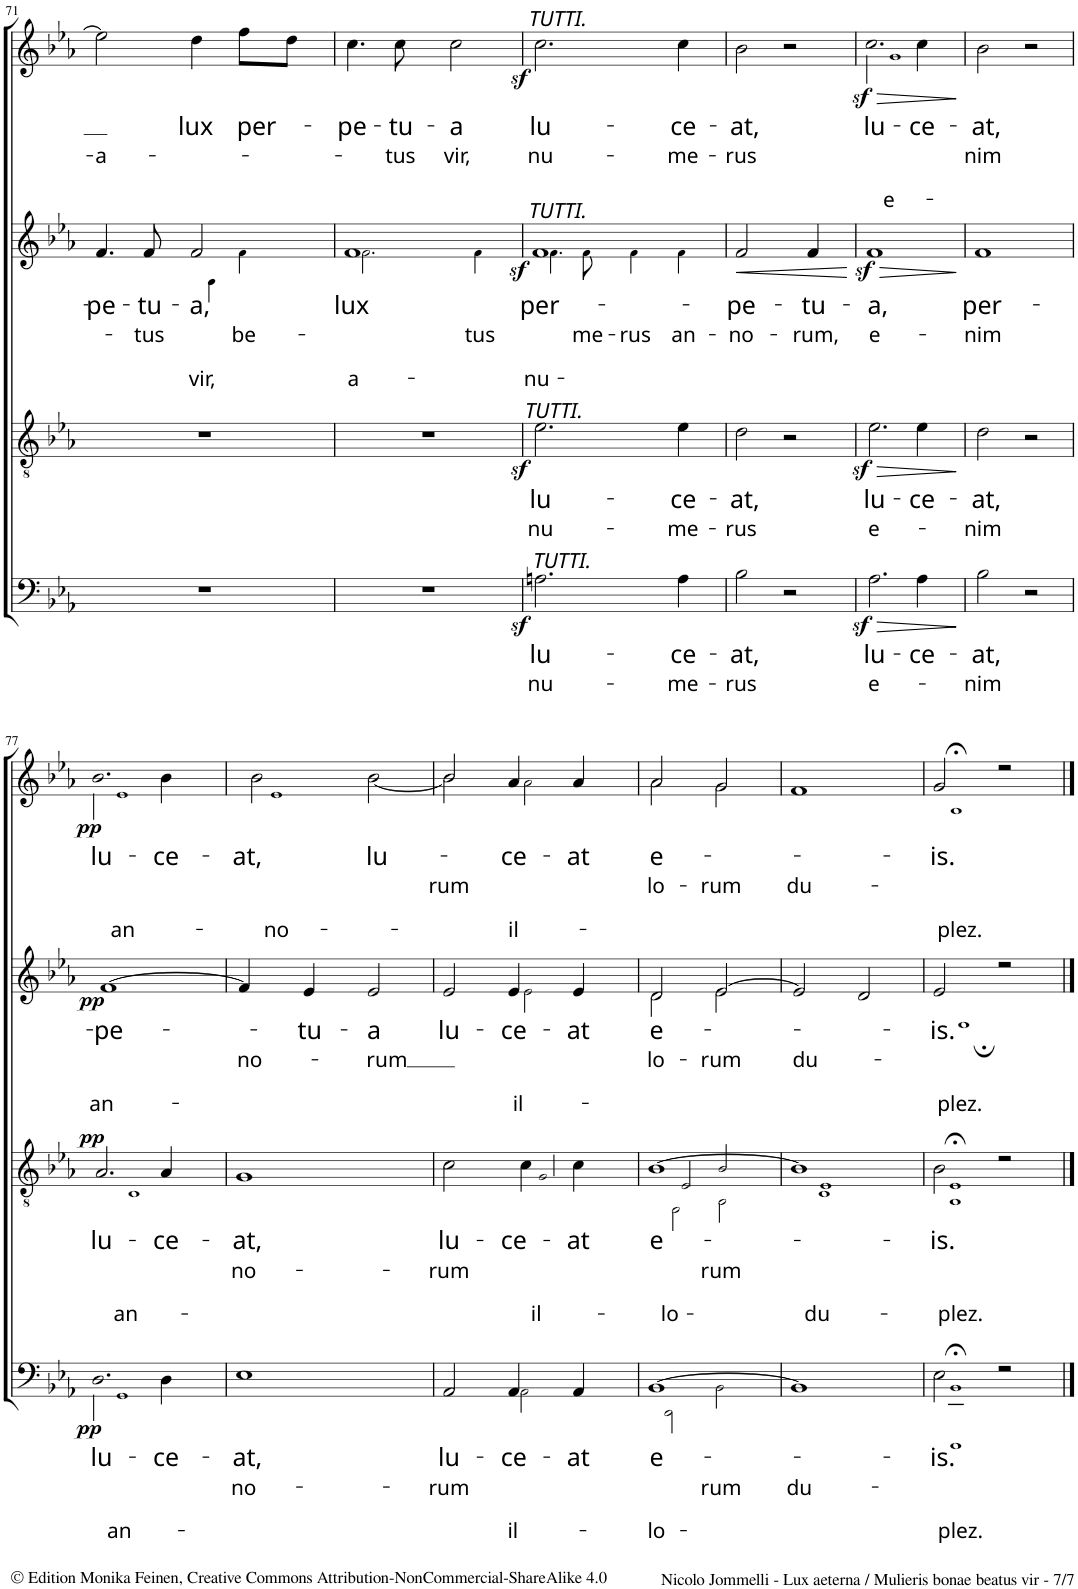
**kern	**text	**text	**dynam	**kern	**text	**text	**dynam	**kern	**text	**text	**dynam	**kern	**text	**text	**dynam
*part4	*part4	*part4	*part4	*part3	*part3	*part3	*part3	*part2	*part2	*part2	*part2	*part1	*part1	*part1	*part1
*staff4	*staff4	*staff4	*staff4	*staff3	*staff3	*staff3	*staff3	*staff2	*staff2	*staff2	*staff2	*staff1	*staff1	*staff1	*staff1
*I"BASSO.	*	*	*	*I"TENORE.	*	*	*	*I"ALTO.	*	*	*	*I"CANTO.	*	*	*
!!LO:PB:g=z
*clefF4	*	*	*	*clefGv2	*	*	*	*clefG2	*	*	*	*clefG2	*	*	*
*k[b-e-a-]	*	*	*	*k[b-e-a-]	*	*	*	*k[b-e-a-]	*	*	*	*k[b-e-a-]	*	*	*
*M4/4	*	*	*	*M4/4	*	*	*	*M4/4	*	*	*	*M4/4	*	*	*
*met(c)	*	*	*	*met(c)	*	*	*	*met(c)	*	*	*	*met(c)	*	*	*
=71	=71	=71	=71	=71	=71	=71	=71	=71	=71	=71	=71	=71	=71	=71	=71
!	!	!	!	!	!	!	!	!	!LO:LY:b	!	!	!	!	!LO:LY:b	!
*	*	*	*	*	*	*	*	*^	*	*	*	*	*	*	*
1r	.	.	.	1r	.	.	.	4.f/	4.ryy	-pe-	.	.	2ee-\]	.	-a-	.
!	!	!	!	!	!	!	!	!	!	!LO:LY:b	!	!	!	!	!	!
!	!	!	!	!	!	!	!	!	!	!	!LO:LY:b	!	!	!	!	!
.	.	.	.	.	.	.	.	8f/	8f	.	-tus	.	.	.	.	.
!	!	!	!	!	!	!	!	!	!	!LO:LY:b	!	!	!	!	!	!
!	!	!	!	!	!	!	!	!	!	!	!LO:LY:b	!	!	!LO:LY:b	!	!
.	.	.	.	.	.	.	.	2f/	4f\	.	vir,	.	4dd\	lux	.	.
!	!	!	!	!	!	!	!	!	!	!	!LO:LY:b	!	!	!LO:LY:b	!	!
.	.	.	.	.	.	.	.	.	4f\	.	be-	.	8ff\L	per-	.	.
.	.	.	.	.	.	.	.	.	.	.	.	.	8dd\J	.	.	.
=72	=72	=72	=72	=72	=72	=72	=72	=72	=72	=72	=72	=72	=72	=72	=72	=72
!	!	!	!	!	!	!	!	!	!	!LO:LY:b	!	!	!	!	!	!
!	!	!	!	!	!	!	!	!	!	!	!LO:LY:b	!	!	!LO:LY:b	!	!
1r	.	.	.	1r	.	.	.	1f	2.f\	.	a-	.	4.cc\	-pe-	.	.
!	!	!	!	!	!	!	!	!	!	!	!	!	!	!LO:LY:b	!LO:LY:b	!
.	.	.	.	.	.	.	.	.	.	.	.	.	8cc\	-tu-	-tus	.
!	!	!	!	!	!	!	!	!	!	!	!	!	!	!LO:LY:b	!LO:LY:b	!
.	.	.	.	.	.	.	.	.	.	.	.	.	2cc\	-a	vir,	.
!	!	!	!	!	!	!	!	!	!	!	!LO:LY:b	!	!	!	!	!
.	.	.	.	.	.	.	.	.	4f\	.	-tus	.	.	.	.	.
=73	=73	=73	=73	=73	=73	=73	=73	=73	=73	=73	=73	=73	=73	=73	=73	=73
!	!	!	!	!	!	!	!	!	!	!	!	!	!LO:TX:a:i:t=TUTTI.	!	!	!
!	!	!	!	!	!	!	!	!LO:TX:a:i:t=TUTTI.	!	!	!	!	!	!	!	!
!	!	!	!	!LO:TX:a:i:t=TUTTI.	!	!	!	!	!	!	!	!	!	!	!	!
!LO:TX:a:i:t=TUTTI.	!	!	!	!	!	!	!	!	!	!	!	!	!	!	!	!
!	!LO:LY:b	!LO:LY:b	!	!	!LO:LY:b	!LO:LY:b	!	!	!	!LO:LY:b	!	!	!	!	!	!
!	!	!	!	!	!	!	!	!	!	!	!LO:LY:b	!LO:DY:b	!	!LO:LY:b	!LO:LY:b	!
2.Anz<\	lu-	nu-	.	2.e-z<\	lu-	nu-	.	1f	4.f\	.	nu-	sf	2.ccz<\	lu-	nu-	.
!	!	!	!	!	!	!	!	!	!	!	!LO:LY:b	!	!	!	!	!
.	.	.	.	.	.	.	.	.	8f\	.	-me-	.	.	.	.	.
!	!	!	!	!	!	!	!	!	!	!	!LO:LY:b	!	!	!	!	!
.	.	.	.	.	.	.	.	.	4f\	.	-rus	.	.	.	.	.
!	!LO:LY:b	!LO:LY:b	!	!	!LO:LY:b	!LO:LY:b	!	!	!	!	!LO:LY:b	!	!	!LO:LY:b	!LO:LY:b	!
4A\	-ce-	-me-	.	4e-\	-ce-	-me-	.	.	4f\	.	an-	.	4cc\	-ce-	-me-	.
=74	=74	=74	=74	=74	=74	=74	=74	=74	=74	=74	=74	=74	=74	=74	=74	=74
!	!LO:LY:b	!LO:LY:b	!	!	!LO:LY:b	!LO:LY:b	!	!	!	!LO:LY:b	!	!LO:HP:b	!	!	!	!
!	!	!	!	!	!	!	!	!	!	!	!LO:LY:b	!	!	!LO:LY:b	!LO:LY:b	!
2B-\	-at,	-rus	.	2d\	-at,	-rus	.	2.f/	2.f	.	-no-	<	2b-\	-at,	-rus	.
2r	.	.	.	2r	.	.	.	.	.	.	.	.	2r	.	.	.
!	!	!	!	!	!	!	!	!	!	!LO:LY:b	!	!	!	!	!	!
!	!	!	!	!	!	!	!	!	!	!	!LO:LY:b	!	!	!	!	!
.	.	.	.	.	.	.	.	4f/	4f	.	-rum,	.	.	.	.	.
*	*	*	*	*	*	*	*	*v	*v	*	*	*	*	*	*	*
.	.	.	.	.	.	.	.	.	.	.	[	.	.	.	.
=75	=75	=75	=75	=75	=75	=75	=75	=75	=75	=75	=75	=75	=75	=75	=75
!	!LO:LY:b	!LO:LY:b	!LO:HP:b	!	!LO:LY:b	!LO:LY:b	!LO:HP:b	!	!LO:LY:b	!LO:LY:b	!LO:HP:b	!	!LO:LY:b	!LO:LY:b	!LO:HP:b
*	*	*	*	*	*	*	*	*	*	*	*	*^	*	*	*
!	!	!	!	!	!	!	!	!	!	!	!	!	!	!	!	!LO:DY:n=1:b
2.A-z<\	lu-	e-	>	2.e-z<\	lu-	e-	>	1fz<	-a,	e-	>	2.cc\	1cc	lu-	e-	> sf
!	!LO:LY:b	!	!	!	!LO:LY:b	!	!	!	!	!	!	!	!	!LO:LY:b	!	!
4A-\	-ce-	.	.	4e-\	-ce-	.	.	.	.	.	.	4cc\	.	-ce-	.	.
*	*	*	*	*	*	*	*	*	*	*	*	*v	*v	*	*	*
.	.	.	]	.	.	.	]	.	.	.	]	.	.	.	]
=76	=76	=76	=76	=76	=76	=76	=76	=76	=76	=76	=76	=76	=76	=76	=76
!	!LO:LY:b	!LO:LY:b	!	!	!LO:LY:b	!LO:LY:b	!	!	!LO:LY:b	!LO:LY:b	!	!	!LO:LY:b	!LO:LY:b	!
2B-\	-at,	-nim	.	2d\	-at,	-nim	.	1f	per-	-nim	.	2b-\	-at,	-nim	.
2r	.	.	.	2r	.	.	.	.	.	.	.	2r	.	.	.
!!LO:LB:g=z
=77	=77	=77	=77	=77	=77	=77	=77	=77	=77	=77	=77	=77	=77	=77	=77
!	!LO:LY:b	!LO:LY:b	!	!	!LO:LY:b	!LO:LY:b	!	!	!LO:LY:b	!LO:LY:b	!	!	!LO:LY:b	!	!
*^	*	*	*	*^	*	*	*	*	*	*	*	*^	*	*	*
!	!	!	!	!LO:DY:b	!	!	!	!	!LO:DY:a	!	!	!	!LO:DY:b	!	!	!	!LO:LY:b	!LO:DY:b
2.D\	1D	lu-	an-	pp	2.A-/	1A-	lu-	an-	pp	[1f	-pe-	an-	pp	2.b-\	1b-	.	an-	pp
!	!	!LO:LY:b	!	!	!	!	!LO:LY:b	!	!	!	!	!	!	!	!	!LO:LY:b	!	!
4D\	.	-ce-	.	.	4A-/	.	-ce-	.	.	.	.	.	.	4b-\	.	-ce-	.	.
*v	*v	*	*	*	*	*	*	*	*	*	*	*	*	*	*	*	*	*
*	*	*	*	*v	*v	*	*	*	*	*	*	*	*	*	*	*	*
=78	=78	=78	=78	=78	=78	=78	=78	=78	=78	=78	=78	=78	=78	=78	=78	=78
!	!LO:LY:b	!LO:LY:b	!	!	!LO:LY:b	!LO:LY:b	!	!	!	!LO:LY:b	!	!	!	!LO:LY:b	!	!
!	!	!	!	!	!	!	!	!	!	!	!	!	!	!	!LO:LY:b	!
1E-	at,	-no-	.	1G	at,	-no-	.	4f/]	.	no-	.	2b-\	1b-	.	-no-	.
!	!	!	!	!	!	!	!	!	!LO:LY:b	!	!	!	!	!	!	!
.	.	.	.	.	.	.	.	4e-/	-tu-	.	.	.	.	.	.	.
!	!	!	!	!	!	!	!	!	!LO:LY:b	!LO:LY:b	!	!	!	!LO:LY:b	!	!
.	.	.	.	.	.	.	.	2e-/	-a	-rum	.	[2b-\	.	lu-	.	.
=79	=79	=79	=79	=79	=79	=79	=79	=79	=79	=79	=79	=79	=79	=79	=79	=79
!	!LO:LY:b	!LO:LY:b	!	!	!LO:LY:b	!LO:LY:b	!	!	!LO:LY:b	!	!	!	!	!	!LO:LY:b	!
*^	*	*	*	*^	*	*	*	*^	*	*	*	*	*	*	*	*
2AA-/	2ryy	-lu-	-rum	.	2c\	2ryy	-lu-	-rum	.	2e-/	2e-	lu-	.	.	2b-\]	2b-/	.	-rum	.
!	!	!LO:LY:b	!	!	!	!	!	!	!	!	!	!	!	!	!	!	!	!	!
!	!	!	!LO:LY:b	!	!	!	!LO:LY:b	!	!	!	!	!	!	!	!	!	!	!	!
!	!	!	!	!	!	!	!	!LO:LY:b	!	!	!	!LO:LY:b	!	!	!	!	!	!	!
!	!	!	!	!	!	!	!	!	!	!	!	!	!LO:LY:b	!	!	!	!LO:LY:b	!	!
!	!	!	!	!	!	!	!	!	!	!	!	!	!	!	!	!	!	!LO:LY:b	!
4AA-/	2AA-\	.	il-	.	4c\	2c/	.	il-	.	4e-/	2e-\	.	il-	.	4a-/	2a-\	.	il-	.
!	!	!LO:LY:b	!	!	!	!	!LO:LY:b	!	!	!	!	!LO:LY:b	!	!	!	!	!LO:LY:b	!	!
4AA-/	.	-at	.	.	4c\	.	-at	.	.	4e-/	.	-at	.	.	4a-/	.	-at	.	.
*	*	*	*	*	*v	*v	*	*	*	*	*	*	*	*	*	*	*	*	*
=80	=80	=80	=80	=80	=80	=80	=80	=80	=80	=80	=80	=80	=80	=80	=80	=80	=80	=80
!	!	!LO:LY:b	!	!	!	!	!	!	!	!	!	!	!	!	!	!	!	!
!	!	!	!LO:LY:b	!	!	!LO:LY:b	!	!	!	!	!	!	!	!	!	!	!	!
*	*	*	*	*	*^	*	*	*	*	*	*	*	*	*	*	*	*	*
!	!	!	!	!	!	!	!	!LO:LY:b	!	!	!	!LO:LY:b	!	!	!	!	!	!	!
*	*	*	*	*	*	*^	*	*	*	*	*	*	*	*	*	*	*	*	*
!	!	!	!	!	!	!	!	!	!	!	!	!	!	!LO:LY:b	!	!	!	!LO:LY:b	!	!
!	!	!	!	!	!	!	!	!	!	!	!	!	!	!	!	!	!	!	!LO:LY:b	!
[1BB-	2BB-\	.	-lo-	.	[1B-	2B-/	2F\	.	-lo-	.	2d/	2d\	.	-lo-	.	2a-/	2a-\	.	-lo-	.
!	!	!	!LO:LY:b	!	!	!	!	!	!LO:LY:b	!	!	!	!	!LO:LY:b	!	!	!	!	!LO:LY:b	!
.	2BB-\	.	-rum	.	.	2B-/	2G\	.	-rum	.	[2e-/	2e-\	.	-rum	.	2g/	2g\	.	-rum	.
=81	=81	=81	=81	=81	=81	=81	=81	=81	=81	=81	=81	=81	=81	=81	=81	=81	=81	=81	=81	=81
!	!	!	!LO:LY:b	!	!	!	!	!	!LO:LY:b	!	!	!	!	!LO:LY:b	!	!	!	!	!LO:LY:b	!
*	*	*	*	*	*	*	*	*	*	*	*v	*v	*	*	*	*	*	*	*	*
*v	*v	*	*	*	*	*	*	*	*	*	*	*	*	*	*v	*v	*	*	*
1BB-]	.	du-	.	1B-]	1B-	1A-	.	du-	.	2e-/]	.	du-	.	1f	.	du-	.
.	.	.	.	.	.	.	.	.	.	2d/	.	.	.	.	.	.	.
*	*	*	*	*v	*v	*v	*	*	*	*	*	*	*	*	*	*	*
=82	=82	=82	=82	=82	=82	=82	=82	=82	=82	=82	=82	=82	=82	=82	=82
!	!LO:LY:b	!LO:LY:b	!	!	!LO:LY:b	!LO:LY:b	!	!LO:N:head=open	!LO:LY:b	!LO:LY:b	!	!	!LO:LY:b	!LO:LY:b	!
*^	*	*	*	*^	*	*	*	*^	*	*	*	*^	*	*	*
2E-\	1EE-;< 1E-;<	-is.	-plez.	.	2B-\	1G;< 1B-;<	-is.	-plez.	.	2e-/	1e-;	-is.	-plez.	.	2g/	1g;<	-is.	-plez.	.
2r	.	.	.	.	2r	.	.	.	.	2r	.	.	.	.	2r	.	.	.	.
*v	*v	*	*	*	*	*	*	*	*	*v	*v	*	*	*	*v	*v	*	*	*
*	*	*	*	*v	*v	*	*	*	*	*	*	*	*	*	*	*
==	==	==	==	==	==	==	==	==	==	==	==	==	==	==	==
*-	*-	*-	*-	*-	*-	*-	*-	*-	*-	*-	*-	*-	*-	*-	*-
